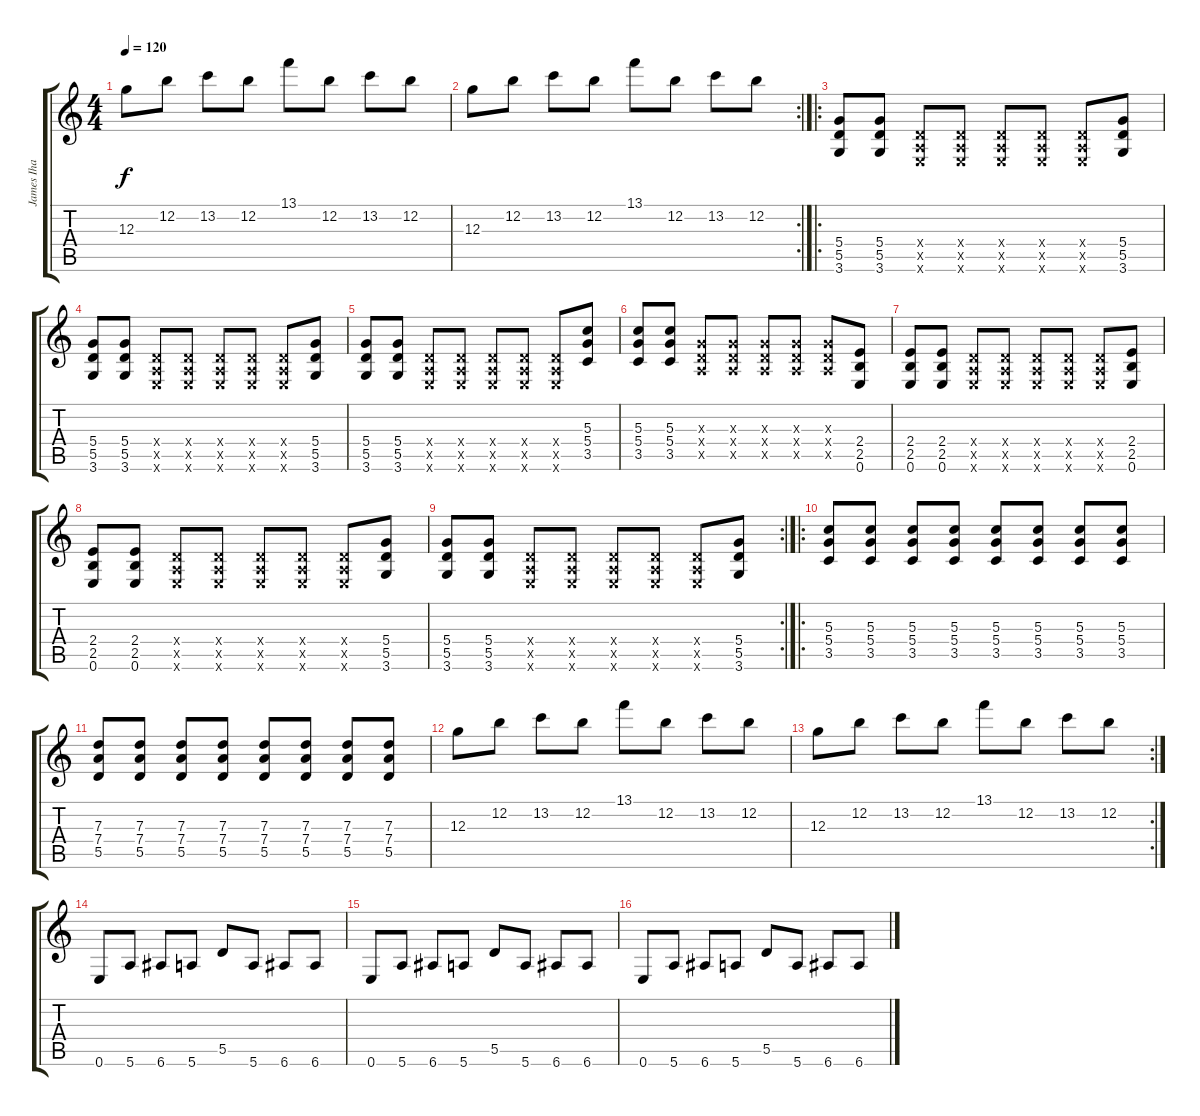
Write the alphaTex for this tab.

\track ("James Iha" "James Iha") {instrument overdrivenguitar}
\staff {score tabs}
\tuning (E4 B3 G3 D3 A2 E2) {hide}
\ts (4 4)
\tempo 120
\clef g2
\ks c
12.3.8{dy f} 12.2.8 13.2.8 12.2.8 13.1.8 12.2.8 13.2.8 12.2.8 |
\rc 2
12.3.8 12.2.8 13.2.8 12.2.8 13.1.8 12.2.8 13.2.8 12.2.8 |
\ro
(5.4 5.5 3.6).8 (5.4 5.5 3.6).8 (0.4{x} 0.5{x} 0.6{x}).8 (0.4{x} 0.5{x} 0.6{x}).8 (0.4{x} 0.5{x} 0.6{x}).8 (0.4{x} 0.5{x} 0.6{x}).8 (0.4{x} 0.5{x} 0.6{x}).8 (5.4 5.5 3.6).8 |
(5.4 5.5 3.6).8 (5.4 5.5 3.6).8 (0.4{x} 0.5{x} 0.6{x}).8 (0.4{x} 0.5{x} 0.6{x}).8 (0.4{x} 0.5{x} 0.6{x}).8 (0.4{x} 0.5{x} 0.6{x}).8 (0.4{x} 0.5{x} 0.6{x}).8 (5.4 5.5 3.6).8 |
(5.4 5.5 3.6).8 (5.4 5.5 3.6).8 (0.4{x} 0.5{x} 0.6{x}).8 (0.4{x} 0.5{x} 0.6{x}).8 (0.4{x} 0.5{x} 0.6{x}).8 (0.4{x} 0.5{x} 0.6{x}).8 (0.4{x} 0.5{x} 0.6{x}).8 (5.3 5.4 3.5).8 |
(5.3 5.4 3.5).8 (5.3 5.4 3.5).8 (0.3{x} 0.4{x} 0.5{x}).8 (0.3{x} 0.4{x} 0.5{x}).8 (0.3{x} 0.4{x} 0.5{x}).8 (0.3{x} 0.4{x} 0.5{x}).8 (0.3{x} 0.4{x} 0.5{x}).8 (2.4 2.5 0.6).8 |
(2.4 2.5 0.6).8 (2.4 2.5 0.6).8 (0.4{x} 0.5{x} 0.6{x}).8 (0.4{x} 0.5{x} 0.6{x}).8 (0.4{x} 0.5{x} 0.6{x}).8 (0.4{x} 0.5{x} 0.6{x}).8 (0.4{x} 0.5{x} 0.6{x}).8 (2.4 2.5 0.6).8 |
(2.4 2.5 0.6).8 (2.4 2.5 0.6).8 (0.4{x} 0.5{x} 0.6{x}).8 (0.4{x} 0.5{x} 0.6{x}).8 (0.4{x} 0.5{x} 0.6{x}).8 (0.4{x} 0.5{x} 0.6{x}).8 (0.4{x} 0.5{x} 0.6{x}).8 (5.4 5.5 3.6).8 |
\rc 2
(5.4 5.5 3.6).8 (5.4 5.5 3.6).8 (0.4{x} 0.5{x} 0.6{x}).8 (0.4{x} 0.5{x} 0.6{x}).8 (0.4{x} 0.5{x} 0.6{x}).8 (0.4{x} 0.5{x} 0.6{x}).8 (0.4{x} 0.5{x} 0.6{x}).8 (5.4 5.5 3.6).8 |
\ro
(5.3 5.4 3.5).8 (5.3 5.4 3.5).8 (5.3 5.4 3.5).8 (5.3 5.4 3.5).8 (5.3 5.4 3.5).8 (5.3 5.4 3.5).8 (5.3 5.4 3.5).8 (5.3 5.4 3.5).8 |
(7.3 7.4 5.5).8 (7.3 7.4 5.5).8 (7.3 7.4 5.5).8 (7.3 7.4 5.5).8 (7.3 7.4 5.5).8 (7.3 7.4 5.5).8 (7.3 7.4 5.5).8 (7.3 7.4 5.5).8 |
12.3.8 12.2.8 13.2.8 12.2.8 13.1.8 12.2.8 13.2.8 12.2.8 |
\rc 2
12.3.8 12.2.8 13.2.8 12.2.8 13.1.8 12.2.8 13.2.8 12.2.8 |
0.6.8 5.6.8 6.6.8 5.6.8 5.5.8 5.6.8 6.6.8 6.6.8 |
0.6.8 5.6.8 6.6.8 5.6.8 5.5.8 5.6.8 6.6.8 6.6.8 |
0.6.8 5.6.8 6.6.8 5.6.8 5.5.8 5.6.8 6.6.8 6.6.8
